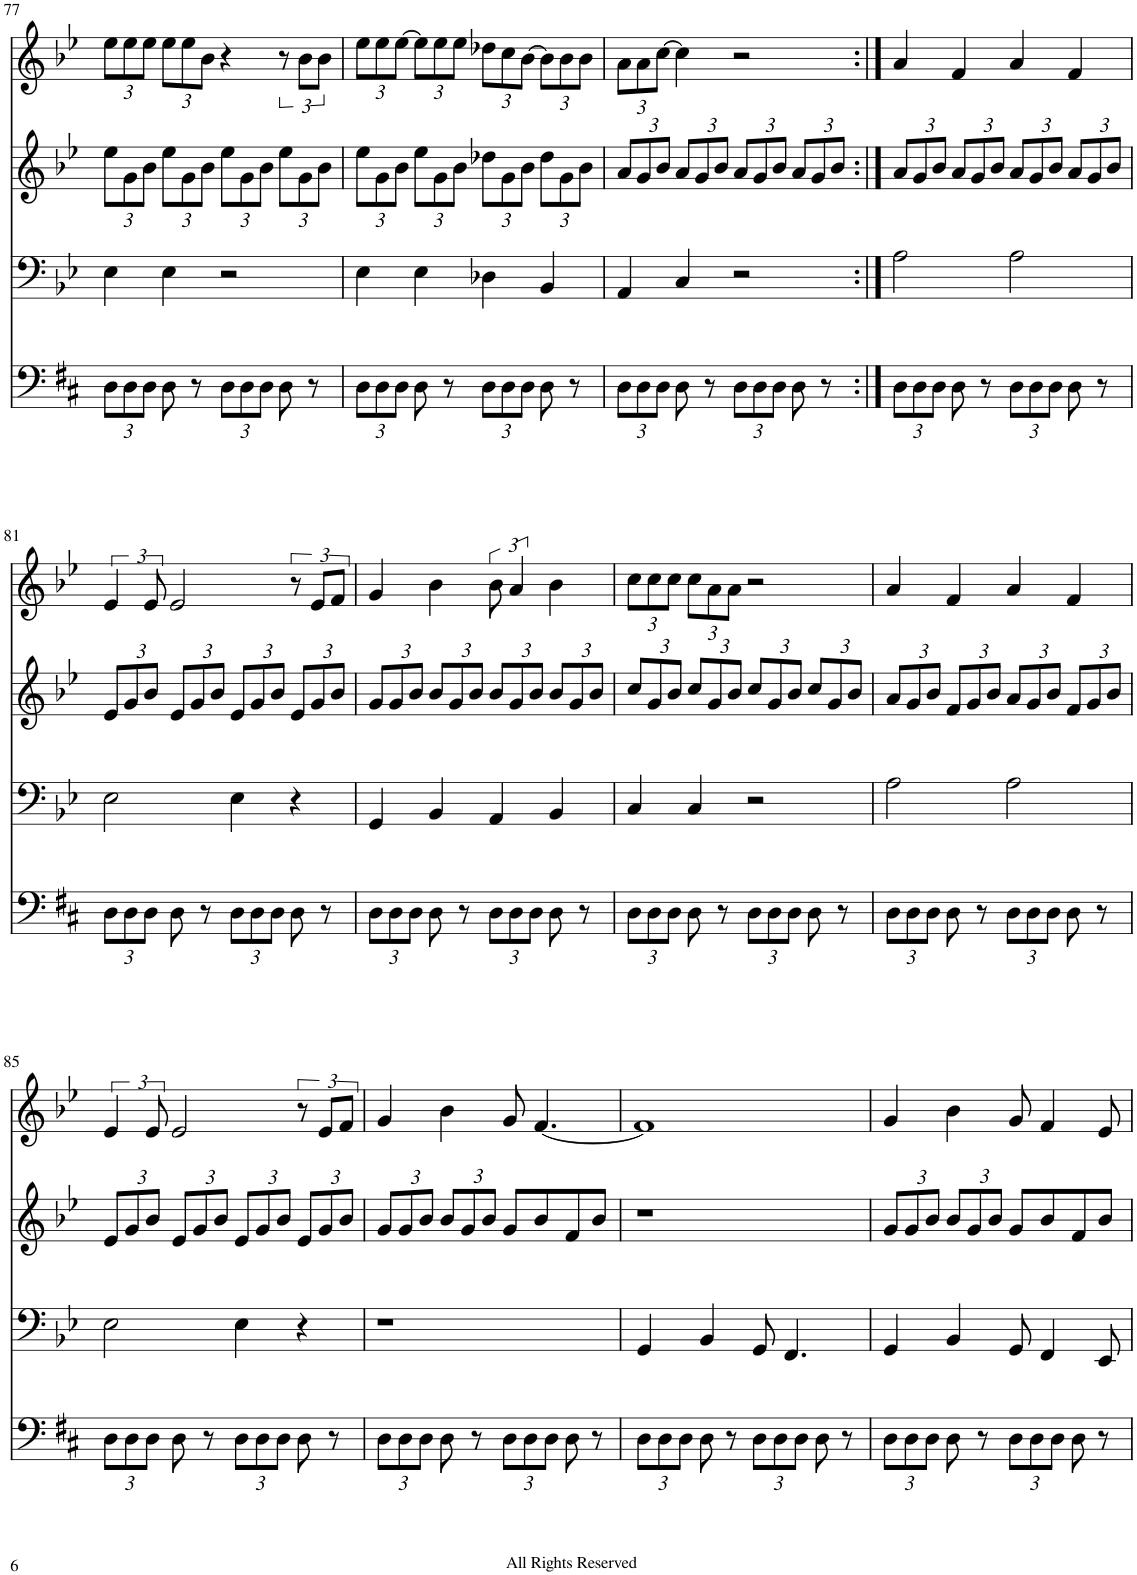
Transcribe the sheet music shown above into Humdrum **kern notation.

**kern	**kern	**kern	**kern
*part4	*part3	*part2	*part1
*staff4	*staff3	*staff2	*staff1
*I"Staff-2	*I"Staff	*I"Staff-3	*I"Staff-1
!!LO:PB:g=z
*clefF4	*clefF4	*clefG2	*clefG2
*	*	*Trd7c12	*
*k[f#c#]	*k[b-e-]	*k[b-e-]	*k[b-e-]
*M4/4	*M4/4	*M4/4	*M4/4
*Xbrackettup	*	*Xbrackettup	*Xbrackettup
=77	=77	=77	=77
12D\L	4E-\	12ee-\L	12ee-\L
12D\	.	12g\	12ee-\
12D\J	.	12b-\J	12ee-\J
8D\	4E-\	12ee-\L	12ee-\L
.	.	12g\	12ee-\
8r	.	.	.
.	.	12b-\J	12b-\J
12D\L	2r	12ee-\L	4r
12D\	.	12g\	.
12D\J	.	12b-\J	.
*	*	*	*brackettup
8D\	.	12ee-\L	12r
.	.	12g\	12b-\L
8r	.	.	.
.	.	12b-\J	12b-\J
=78	=78	=78	=78
*	*	*	*Xbrackettup
12D\L	4E-\	12ee-\L	12ee-\L
12D\	.	12g\	12ee-\
12D\J	.	12b-\J	[12ee-\J
8D\	4E-\	12ee-\L	12ee-\L]
.	.	12g\	12ee-\
8r	.	.	.
.	.	12b-\J	12ee-\J
12D\L	4D-X\	12dd-X\L	12dd-X\L
12D\	.	12g\	12cc\
12D\J	.	12b-\J	[12b-\J
8D\	4BB-/	12dd-\L	12b-\L]
.	.	12g\	12b-\
8r	.	.	.
.	.	12b-\J	12b-\J
=79	=79	=79	=79
12D\L	4AA/	12a/L	12a\L
12D\	.	12g/	12a\
12D\J	.	12b-/J	[12cc\J
8D\	4C/	12a/L	4cc\]
.	.	12g/	.
8r	.	.	.
.	.	12b-/J	.
12D\L	2r	12a/L	2r
12D\	.	12g/	.
12D\J	.	12b-/J	.
8D\	.	12a/L	.
.	.	12g/	.
8r	.	.	.
.	.	12b-/J	.
=80:|!	=80:|!	=80:|!	=80:|!
12D\L	2A\	12a/L	4a/
12D\	.	12g/	.
12D\J	.	12b-/J	.
8D\	.	12a/L	4f/
.	.	12g/	.
8r	.	.	.
.	.	12b-/J	.
12D\L	2A\	12a/L	4a/
12D\	.	12g/	.
12D\J	.	12b-/J	.
8D\	.	12a/L	4f/
.	.	12g/	.
8r	.	.	.
.	.	12b-/J	.
!!LO:LB:g=z
=81	=81	=81	=81
*	*	*	*brackettup
12D\L	2E-\	12e-/L	6e-/
12D\	.	12g/	.
12D\J	.	12b-/J	12e-/
8D\	.	12e-/L	2e-/
.	.	12g/	.
8r	.	.	.
.	.	12b-/J	.
12D\L	4E-\	12e-/L	.
12D\	.	12g/	.
12D\J	.	12b-/J	.
8D\	4r	12e-/L	12r
.	.	12g/	12e-/L
8r	.	.	.
.	.	12b-/J	12f/J
=82	=82	=82	=82
12D\L	4GG/	12g/L	4g/
12D\	.	12g/	.
12D\J	.	12b-/J	.
8D\	4BB-/	12b-/L	4b-\
.	.	12g/	.
8r	.	.	.
.	.	12b-/J	.
12D\L	4AA/	12b-/L	12b-\
12D\	.	12g/	6a/
12D\J	.	12b-/J	.
8D\	4BB-/	12b-/L	4b-\
.	.	12g/	.
8r	.	.	.
.	.	12b-/J	.
=83	=83	=83	=83
*	*	*	*Xbrackettup
12D\L	4C/	12cc/L	12cc\L
12D\	.	12g/	12cc\
12D\J	.	12b-/J	12cc\J
8D\	4C/	12cc/L	12cc\L
.	.	12g/	12a\
8r	.	.	.
.	.	12b-/J	12a\J
12D\L	2r	12cc/L	2r
12D\	.	12g/	.
12D\J	.	12b-/J	.
8D\	.	12cc/L	.
.	.	12g/	.
8r	.	.	.
.	.	12b-/J	.
=84	=84	=84	=84
12D\L	2A\	12a/L	4a/
12D\	.	12g/	.
12D\J	.	12b-/J	.
8D\	.	12f/L	4f/
.	.	12g/	.
8r	.	.	.
.	.	12b-/J	.
12D\L	2A\	12a/L	4a/
12D\	.	12g/	.
12D\J	.	12b-/J	.
8D\	.	12f/L	4f/
.	.	12g/	.
8r	.	.	.
.	.	12b-/J	.
!!LO:LB:g=z
=85	=85	=85	=85
*	*	*	*brackettup
12D\L	2E-\	12e-/L	6e-/
12D\	.	12g/	.
12D\J	.	12b-/J	12e-/
8D\	.	12e-/L	2e-/
.	.	12g/	.
8r	.	.	.
.	.	12b-/J	.
12D\L	4E-\	12e-/L	.
12D\	.	12g/	.
12D\J	.	12b-/J	.
8D\	4r	12e-/L	12r
.	.	12g/	12e-/L
8r	.	.	.
.	.	12b-/J	12f/J
=86	=86	=86	=86
12D\L	1r	12g/L	4g/
12D\	.	12g/	.
12D\J	.	12b-/J	.
8D\	.	12b-/L	4b-\
.	.	12g/	.
8r	.	.	.
.	.	12b-/J	.
12D\L	.	8g/L	8g/
12D\	.	.	.
.	.	8b-/	[4.f/
12D\J	.	.	.
8D\	.	8f/	.
8r	.	8b-/J	.
=87	=87	=87	=87
12D\L	4GG/	1r	1f]
12D\	.	.	.
12D\J	.	.	.
8D\	4BB-/	.	.
8r	.	.	.
12D\L	8GG/	.	.
12D\	.	.	.
.	4.FF/	.	.
12D\J	.	.	.
8D\	.	.	.
8r	.	.	.
=88	=88	=88	=88
12D\L	4GG/	12g/L	4g/
12D\	.	12g/	.
12D\J	.	12b-/J	.
8D\	4BB-/	12b-/L	4b-\
.	.	12g/	.
8r	.	.	.
.	.	12b-/J	.
12D\L	8GG/	8g/L	8g/
12D\	.	.	.
.	4FF/	8b-/	4f/
12D\J	.	.	.
8D\	.	8f/	.
8r	8EE-/	8b-/J	8e-/
=	=	=	=
*-	*-	*-	*-
